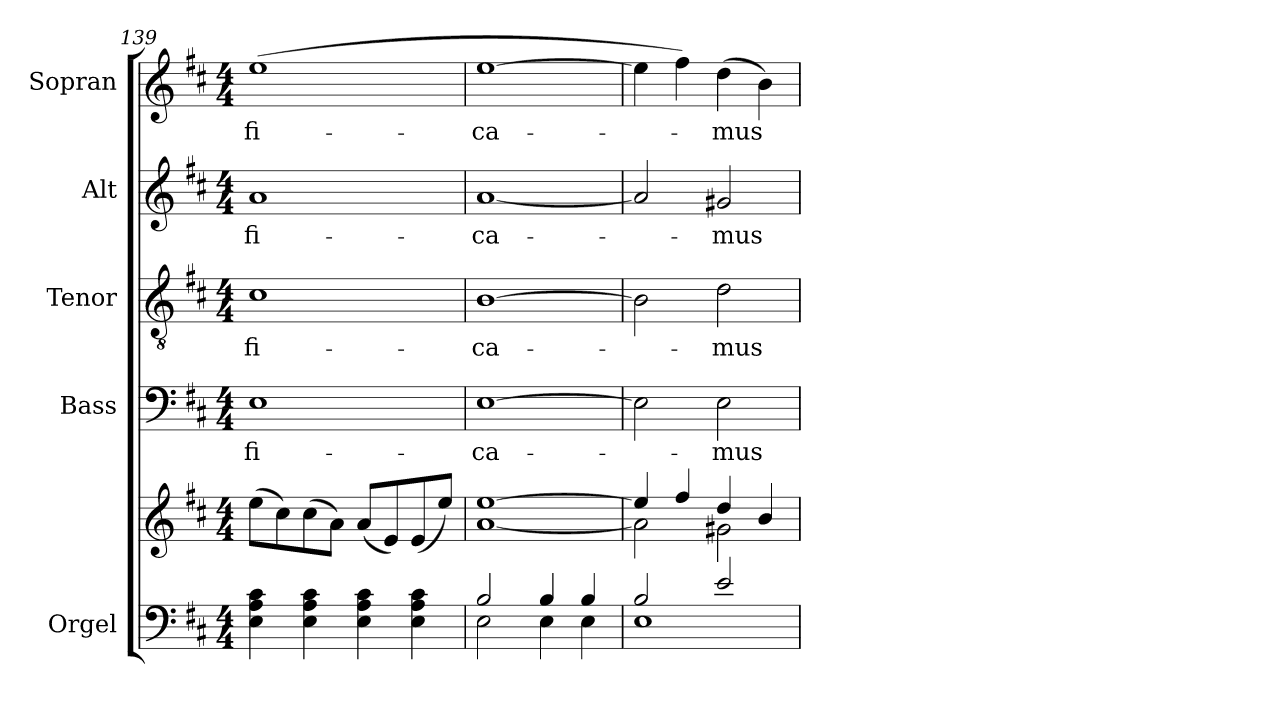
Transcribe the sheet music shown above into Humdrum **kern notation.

**kern	**kern	**kern	**text	**kern	**text	**kern	**text	**kern	**text
*part5	*part5	*part4	*part4	*part3	*part3	*part2	*part2	*part1	*part1
*staff6	*staff5	*staff4	*staff4	*staff3	*staff3	*staff2	*staff2	*staff1	*staff1
*I"Orgel	*	*I"Bass	*	*I"Tenor	*	*I"Alt	*	*I"Sopran	*
*I'Org.	*	*I'B	*	*I'T	*	*I'A	*	*I'S	*
*clefF4	*clefG2	*clefF4	*	*clefGv2	*	*clefG2	*	*clefG2	*
*k[f#c#]	*k[f#c#]	*k[f#c#]	*	*k[f#c#]	*	*k[f#c#]	*	*k[f#c#]	*
*D:	*D:	*D:	*	*D:	*	*D:	*	*D:	*
*M4/4	*M4/4	*M4/4	*	*M4/4	*	*M4/4	*	*M4/4	*
=139	=139	=139	=139	=139	=139	=139	=139	=139	=139
!	!	!	!LO:LY:b	!	!LO:LY:b	!	!LO:LY:b	!	!LO:LY:b
4E\ 4A\ 4c#\	(>8ee\L	1E	-fi-	1c#	-fi-	1a	-fi-	(>1ee	-fi-
.	8cc#\)	.	.	.	.	.	.	.	.
4E\ 4A\ 4c#\	(>8cc#\	.	.	.	.	.	.	.	.
.	8a\J)	.	.	.	.	.	.	.	.
4E\ 4A\ 4c#\	(<8a/L	.	.	.	.	.	.	.	.
.	8e/)	.	.	.	.	.	.	.	.
4E\ 4A\ 4c#\	(<8e/	.	.	.	.	.	.	.	.
.	8ee/J)	.	.	.	.	.	.	.	.
=140	=140	=140	=140	=140	=140	=140	=140	=140	=140
*^	*^	*	*	*	*	*	*	*	*
!	!	!	!	!	!LO:LY:b	!	!LO:LY:b	!	!LO:LY:b	!	!LO:LY:b
2B/	2E\	[>1ee	[<1a	[1E	-ca-	[1B	-ca-	[1a	-ca-	[1ee	-ca-
4B/	4E\	.	.	.	.	.	.	.	.	.	.
4B/	4E\	.	.	.	.	.	.	.	.	.	.
=141	=141	=141	=141	=141	=141	=141	=141	=141	=141	=141	=141
2B/	1E	4ee/]	2a\]	2E\]	.	2B\]	.	2a/]	.	4ee\]	.
.	.	4ff#/	.	.	.	.	.	.	.	4ff#\)	.
!	!	!	!	!	!LO:LY:b	!	!LO:LY:b	!	!LO:LY:b	!	!LO:LY:b
2e/	.	4dd/	2g#X\	2E\	-mus	2d\	-mus	2g#X/	-mus	(>4dd\	-mus
.	.	4b/	.	.	.	.	.	.	.	4b\)	.
*v	*v	*	*	*	*	*	*	*	*	*	*
*	*v	*v	*	*	*	*	*	*	*	*
=	=	=	=	=	=	=	=	=	=
*-	*-	*-	*-	*-	*-	*-	*-	*-	*-
